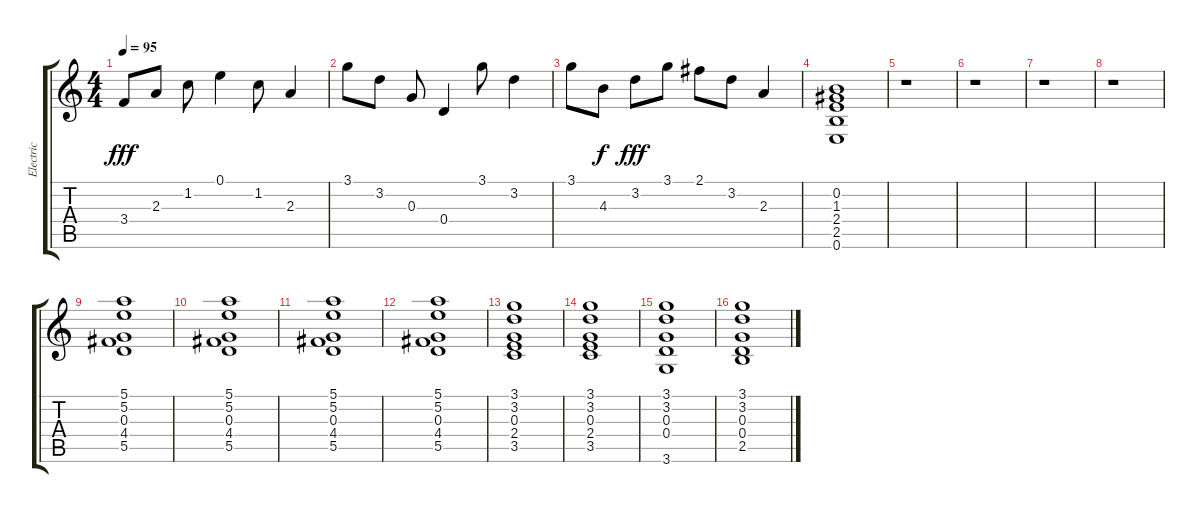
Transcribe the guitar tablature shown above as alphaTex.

\track ("Electric" "Electric") {instrument electricguitarclean}
\staff {score tabs}
\tuning (E4 B3 G3 D3 A2 E2) {hide}
\ts (4 4)
\tempo 95
\clef g2
\ks c
3.4.8{dy fff volume 10 balance 8 instrument electricguitarclean} 2.3.8 1.2.8 0.1.4 1.2.8 2.3.4 |
3.1.8 3.2.8 0.3.8 0.4.4 3.1.8 3.2.4 |
3.1.8 4.3.8{dy f} 3.2.8{dy fff} 3.1.8 2.1.8 3.2.8 2.3.4 |
(0.2 1.3 2.4 2.5 0.6).1 |
r.1 |
r.1 |
r.1 |
r.1 |
(5.1 5.2 0.3 4.4 5.5).1{volume 6 instrument overdrivenguitar} |
(5.1 5.2 0.3 4.4 5.5).1 |
(5.1 5.2 0.3 4.4 5.5).1 |
(5.1 5.2 0.3 4.4 5.5).1 |
(3.1 3.2 0.3 2.4 3.5).1 |
(3.1 3.2 0.3 2.4 3.5).1 |
(3.1 3.2 0.3 0.4 3.6).1 |
(3.1 3.2 0.3 0.4 2.5).1
